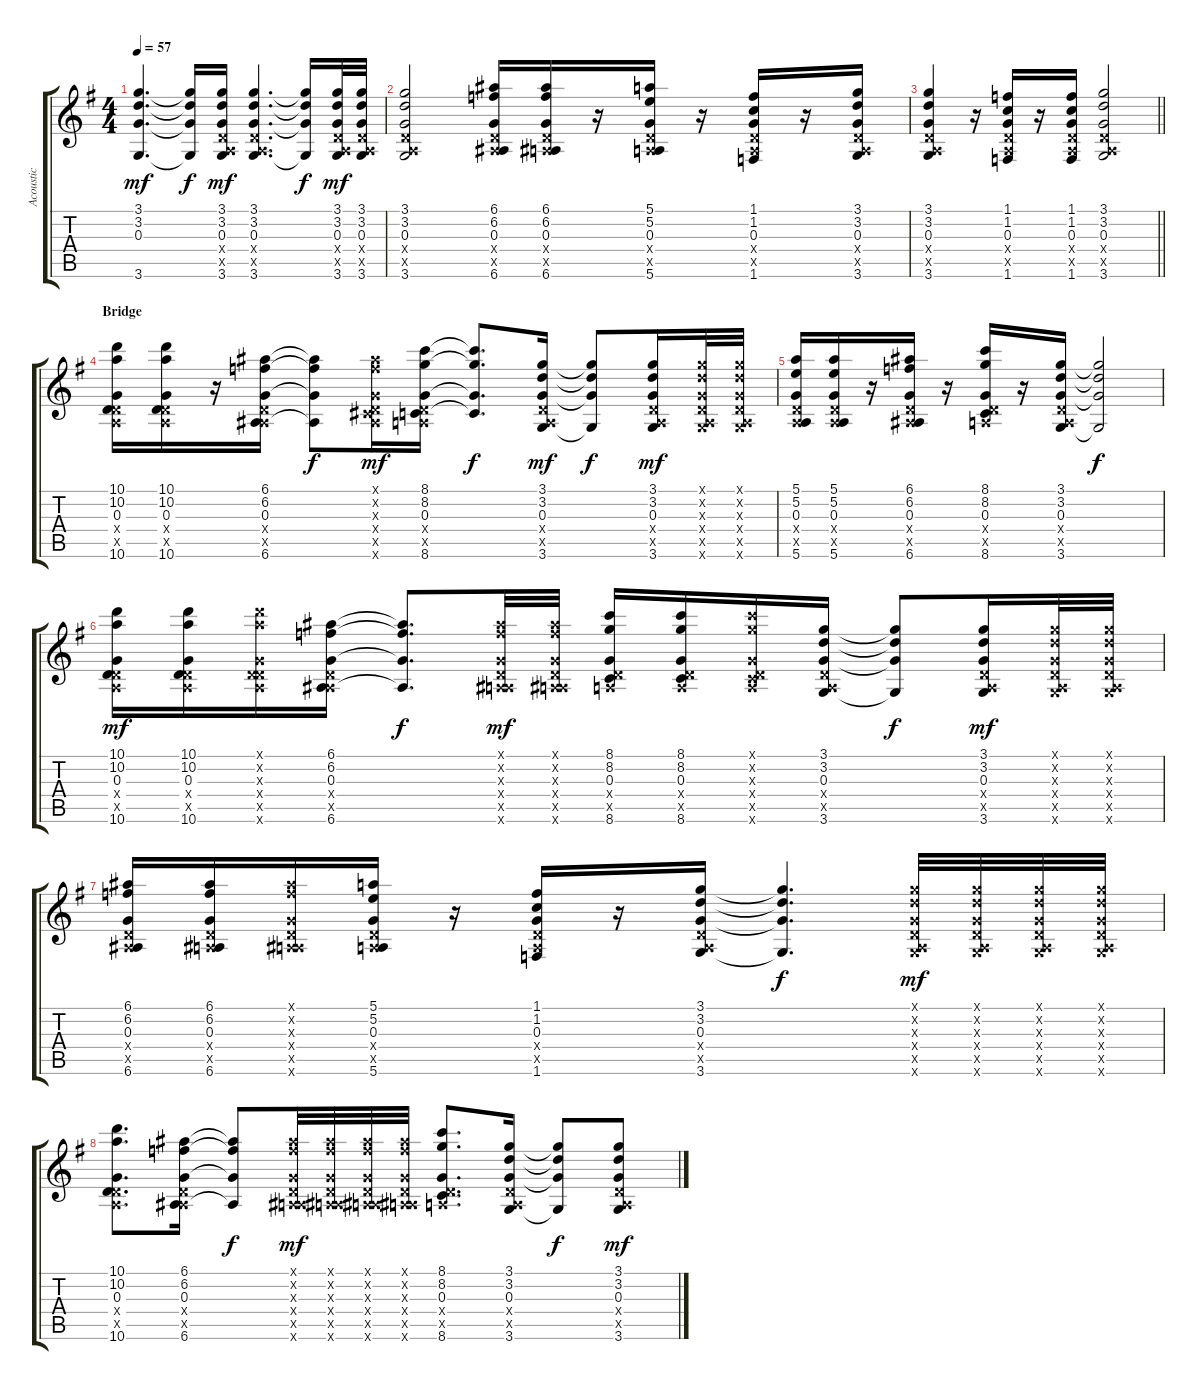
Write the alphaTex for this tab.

\track ("Acoustic" "Acoustic") {instrument acousticguitarsteel}
\staff {score tabs}
\tuning (E4 B3 G3 D3 A2 E2) {hide}
\ts (4 4)
\tempo 57
\clef g2
\ks g
(3.1 3.2 0.3{t} 3.6).4{d dy mf} (3.1{t} 3.2{t} 0.3{t} 3.6{t}).16{dy f} (3.1 3.2 0.3 0.4{x} 0.5{x} 3.6).16{dy mf} (3.1 3.2 0.3 0.4{x} 0.5{x} 3.6).4{d} (3.1{t} 3.2{t} 0.3{t} 3.6{t}).16{dy f} (3.1 3.2 0.3 0.4{x} 0.5{x} 3.6).32{dy mf} (3.1 3.2 0.3 0.4{x} 0.5{x} 3.6).32 |
(3.1 3.2 0.3 0.4{x} 0.5{x} 3.6).2 (6.1 6.2 0.3 0.4{x} 0.5{x} 6.6).16 (6.1 6.2 0.3 0.4{x} 0.5{x} 6.6).16 r.16 (5.1 5.2 0.3 0.4{x} 0.5{x} 5.6).16 r.16 (1.1 1.2 0.3 0.4{x} 0.5{x} 1.6).16 r.16 (3.1 3.2 0.3 0.4{x} 0.5{x} 3.6).16 |
\barLineRight lightlight
(3.1 3.2 0.3 0.4{x} 0.5{x} 3.6).4 r.16 (1.1 1.2 0.3 0.4{x} 0.5{x} 1.6).16 r.16 (1.1 1.2 0.3 0.4{x} 0.5{x} 1.6).16 (3.1 3.2 0.3 0.4{x} 0.5{x} 3.6).2 |
\section ("" "Bridge")
(10.1 10.2 0.3 0.4{x} 0.5{x} 10.6).16 (10.1 10.2 0.3 0.4{x} 0.5{x} 10.6).16 r.16 (6.1 6.2 0.3 0.4{x} 0.5{x} 6.6).16 (6.1{t} 6.2{t} 0.3{t} 6.6{t}).8{dy f} (6.1{x} 6.2{x} 0.3{x} 0.4{x} 4.5{x} 6.6{x}).16{dy mf} (8.1 8.2 0.3 0.4{x} 0.5{x} 8.6).16 (8.1{t} 8.2{t} 0.3{t} 8.6{t}).8{d dy f} (3.1 3.2 0.3 0.4{x} 0.5{x} 3.6).16{dy mf} (3.1{t} 3.2{t} 0.3{t} 3.6{t}).8{dy f} (3.1 3.2 0.3 0.4{x} 0.5{x} 3.6).16{dy mf} (3.1{x} 3.2{x} 0.3{x} 0.4{x} 0.5{x} 3.6{x}).32 (3.1{x} 3.2{x} 0.3{x} 0.4{x} 0.5{x} 3.6{x}).32 |
(5.1 5.2 0.3 0.4{x} 0.5{x} 5.6).16 (5.1 5.2 0.3 0.4{x} 0.5{x} 5.6).16 r.16 (6.1 6.2 0.3 0.4{x} 0.5{x} 6.6).16 r.16 (8.1 8.2 0.3 0.4{x} 0.5{x} 8.6).16 r.16 (3.1 3.2 0.3 0.4{x} 0.5{x} 3.6).16 (3.1{t} 3.2{t} 0.3{t} 3.6{t}).2{dy f} |
(10.1 10.2 0.3 0.4{x} 0.5{x} 10.6).16{dy mf} (10.1 10.2 0.3 0.4{x} 0.5{x} 10.6).16 (10.1{x} 10.2{x} 0.3{x} 0.4{x} 0.5{x} 10.6{x}).16 (6.1 6.2 0.3 0.4{x} 0.5{x} 6.6).16 (6.1{t} 6.2{t} 0.3{t} 6.6{t}).8{d dy f} (6.1{x} 6.2{x} 0.3{x} 0.4{x} 0.5{x} 6.6{x}).32{dy mf} (6.1{x} 6.2{x} 0.3{x} 0.4{x} 0.5{x} 6.6{x}).32 (8.1 8.2 0.3 0.4{x} 0.5{x} 8.6).16 (8.1 8.2 0.3 0.4{x} 0.5{x} 8.6).16 (8.1{x} 8.2{x} 0.3{x} 0.4{x} 0.5{x} 8.6{x}).16 (3.1 3.2 0.3 0.4{x} 0.5{x} 3.6).16 (3.1{t} 3.2{t} 0.3{t} 3.6{t}).8{dy f} (3.1 3.2 0.3 0.4{x} 0.5{x} 3.6).16{dy mf} (3.1{x} 3.2{x} 0.3{x} 0.4{x} 0.5{x} 3.6{x}).32 (3.1{x} 3.2{x} 0.3{x} 0.4{x} 0.5{x} 3.6{x}).32 |
(6.1 6.2 0.3 0.4{x} 0.5{x} 6.6).16 (6.1 6.2 0.3 0.4{x} 0.5{x} 6.6).16 (6.1{x} 6.2{x} 0.3{x} 0.4{x} 0.5{x} 6.6{x}).16 (5.1 5.2 0.3 0.4{x} 0.5{x} 5.6).16 r.16 (1.1 1.2 0.3 0.4{x} 0.5{x} 1.6).16 r.16 (3.1 3.2 0.3 0.4{x} 0.5{x} 3.6).16 (3.1{t} 3.2{t} 0.3{t} 3.6{t}).4{d dy f} (3.1{x} 3.2{x} 0.3{x} 0.4{x} 0.5{x} 3.6{x}).32{dy mf} (3.1{x} 3.2{x} 0.3{x} 0.4{x} 0.5{x} 3.6{x}).32 (3.1{x} 3.2{x} 0.3{x} 0.4{x} 0.5{x} 3.6{x}).32 (3.1{x} 3.2{x} 0.3{x} 0.4{x} 0.5{x} 3.6{x}).32 |
(10.1 10.2 0.3 0.4{x} 0.5{x} 10.6).8{d} (6.1 6.2 0.3 0.4{x} 0.5{x} 6.6).16 (6.1{t} 6.2{t} 0.3{t} 6.6{t}).8{dy f} (6.1{x} 6.2{x} 0.3{x} 0.4{x} 0.5{x} 6.6{x}).32{dy mf} (6.1{x} 6.2{x} 0.3{x} 0.4{x} 0.5{x} 6.6{x}).32 (6.1{x} 6.2{x} 0.3{x} 0.4{x} 0.5{x} 6.6{x}).32 (6.1{x} 6.2{x} 0.3{x} 0.4{x} 0.5{x} 6.6{x}).32 (8.1 8.2 0.3 0.4{x} 0.5{x} 8.6).8{d} (3.1 3.2 0.3 0.4{x} 0.5{x} 3.6).16 (3.1{t} 3.2{t} 0.3{t} 3.6{t}).8{dy f} (3.1 3.2 0.3 0.4{x} 0.5{x} 3.6).8{dy mf}
